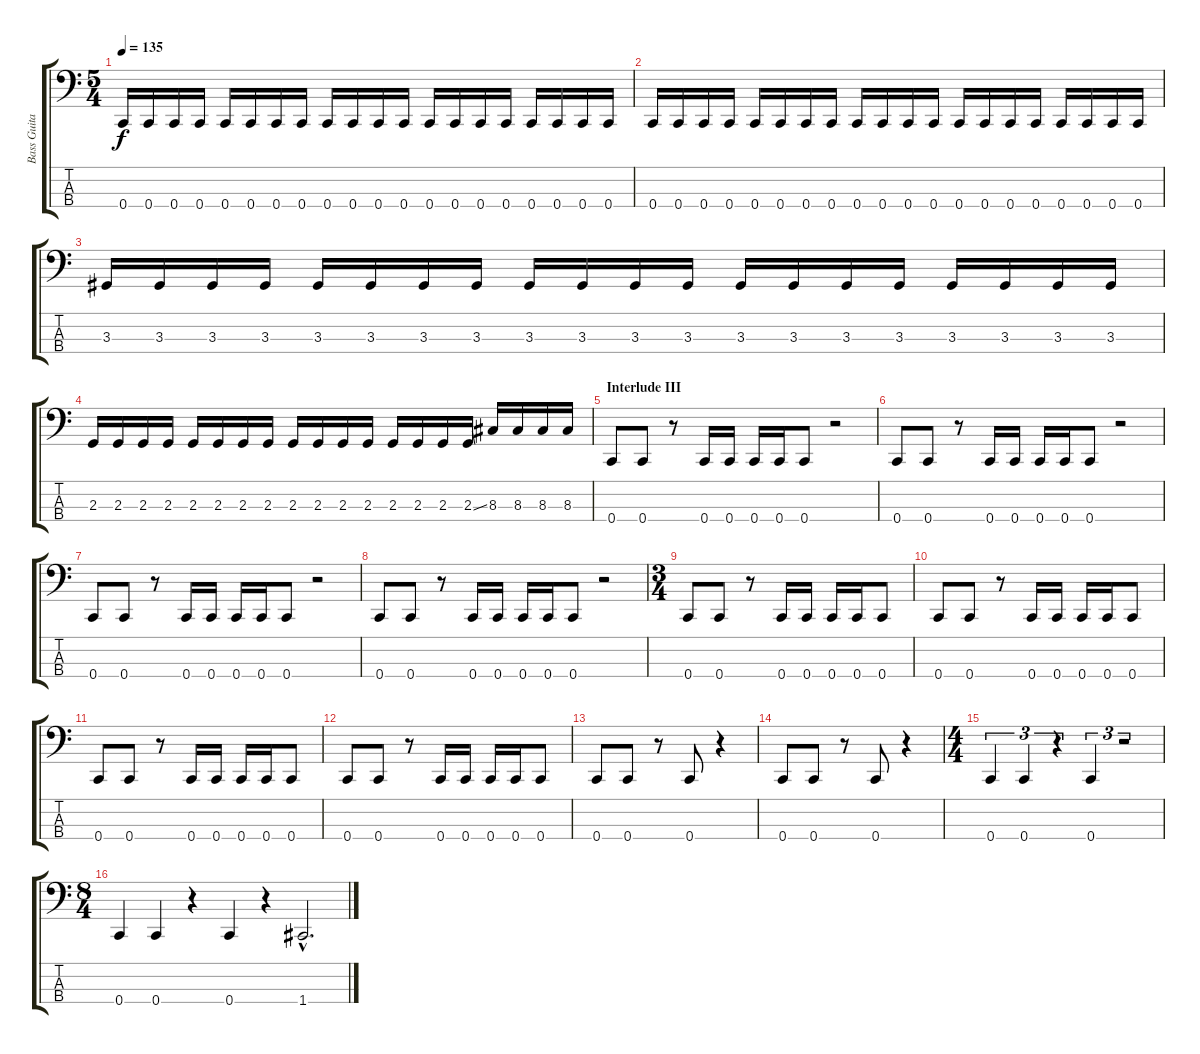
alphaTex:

\track ("Bass Guitar" "Bass Guita") {instrument slapbass2}
\staff {score tabs}
\tuning (Eb2 Bb1 F1 C1) {hide}
\ts (5 4)
\tempo 135
\clef f4
\ks c
0.4.16{dy f instrument electricbasspick} 0.4.16 0.4.16 0.4.16 0.4.16 0.4.16 0.4.16 0.4.16 0.4.16 0.4.16 0.4.16 0.4.16 0.4.16 0.4.16 0.4.16 0.4.16 0.4.16 0.4.16 0.4.16 0.4.16 |
0.4.16{instrument electricbasspick} 0.4.16 0.4.16 0.4.16 0.4.16 0.4.16 0.4.16 0.4.16 0.4.16 0.4.16 0.4.16 0.4.16 0.4.16 0.4.16 0.4.16 0.4.16 0.4.16 0.4.16 0.4.16 0.4.16 |
3.3.16{instrument electricbasspick} 3.3.16 3.3.16 3.3.16 3.3.16 3.3.16 3.3.16 3.3.16 3.3.16 3.3.16 3.3.16 3.3.16 3.3.16 3.3.16 3.3.16 3.3.16 3.3.16 3.3.16 3.3.16 3.3.16 |
2.3.16{instrument electricbasspick} 2.3.16 2.3.16 2.3.16 2.3.16 2.3.16 2.3.16 2.3.16 2.3.16 2.3.16 2.3.16 2.3.16 2.3.16 2.3.16 2.3.16 2.3{ss}.16{instrument electricbasspick} 8.3.16{instrument electricbasspick} 8.3.16{instrument electricbasspick} 8.3.16{instrument electricbasspick} 8.3.16{instrument electricbasspick} |
\section ("" "Interlude III")
0.4.8{instrument slapbass2} 0.4.8 r.8 0.4.16 0.4.16 0.4.16 0.4.16 0.4.8 r.2 |
0.4.8{instrument slapbass2} 0.4.8 r.8 0.4.16 0.4.16 0.4.16 0.4.16 0.4.8 r.2 |
0.4.8{instrument slapbass2} 0.4.8 r.8 0.4.16 0.4.16 0.4.16 0.4.16 0.4.8 r.2 |
0.4.8{instrument slapbass2} 0.4.8 r.8 0.4.16 0.4.16 0.4.16 0.4.16 0.4.8 r.2 |
\ts (3 4)
0.4.8{instrument slapbass2} 0.4.8 r.8 0.4.16 0.4.16 0.4.16 0.4.16 0.4.8 |
0.4.8{instrument slapbass2} 0.4.8 r.8 0.4.16 0.4.16 0.4.16 0.4.16 0.4.8 |
0.4.8{instrument slapbass2} 0.4.8 r.8 0.4.16 0.4.16 0.4.16 0.4.16 0.4.8 |
0.4.8{instrument slapbass2} 0.4.8 r.8 0.4.16 0.4.16 0.4.16 0.4.16 0.4.8 |
0.4.8 0.4.8 r.8 0.4.8 r.4 |
0.4.8 0.4.8 r.8 0.4.8 r.4 |
\ts (4 4)
0.4.4{tu (3 2)} 0.4.4{tu (3 2)} r.4{tu (3 2)} 0.4.4{tu (3 2)} r.2{tu (3 2)} |
\ts (8 4)
0.4.4 0.4.4 r.4 0.4.4 r.4 1.4{hac}.2{d}
